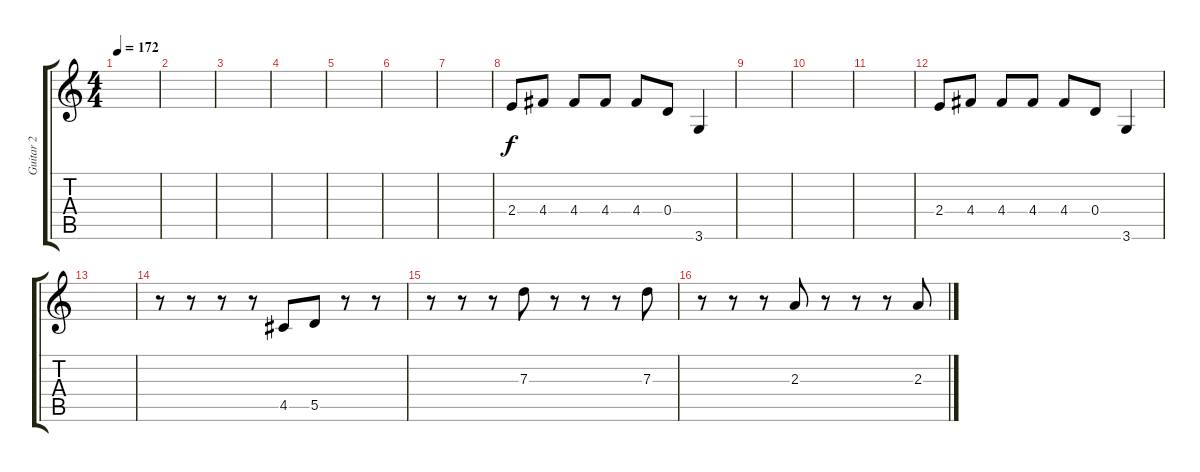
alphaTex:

\track ("Guitar 2" "Guitar 2") {instrument overdrivenguitar}
\staff {score tabs}
\tuning (E4 B3 G3 D3 A2 E2) {hide}
\ts (4 4)
\tempo 172
\clef g2
\ks c
|
|
|
|
|
|
|
2.4.8 4.4.8 4.4.8 4.4.8 4.4.8 0.4.8 3.6.4 |
|
|
|
2.4.8 4.4.8 4.4.8 4.4.8 4.4.8 0.4.8 3.6.4 |
|
r.8 r.8 r.8 r.8 4.5.8 5.5.8 r.8 r.8 |
r.8 r.8 r.8 7.3.8 r.8 r.8 r.8 7.3.8 |
r.8 r.8 r.8 2.3.8 r.8 r.8 r.8 2.3.8
